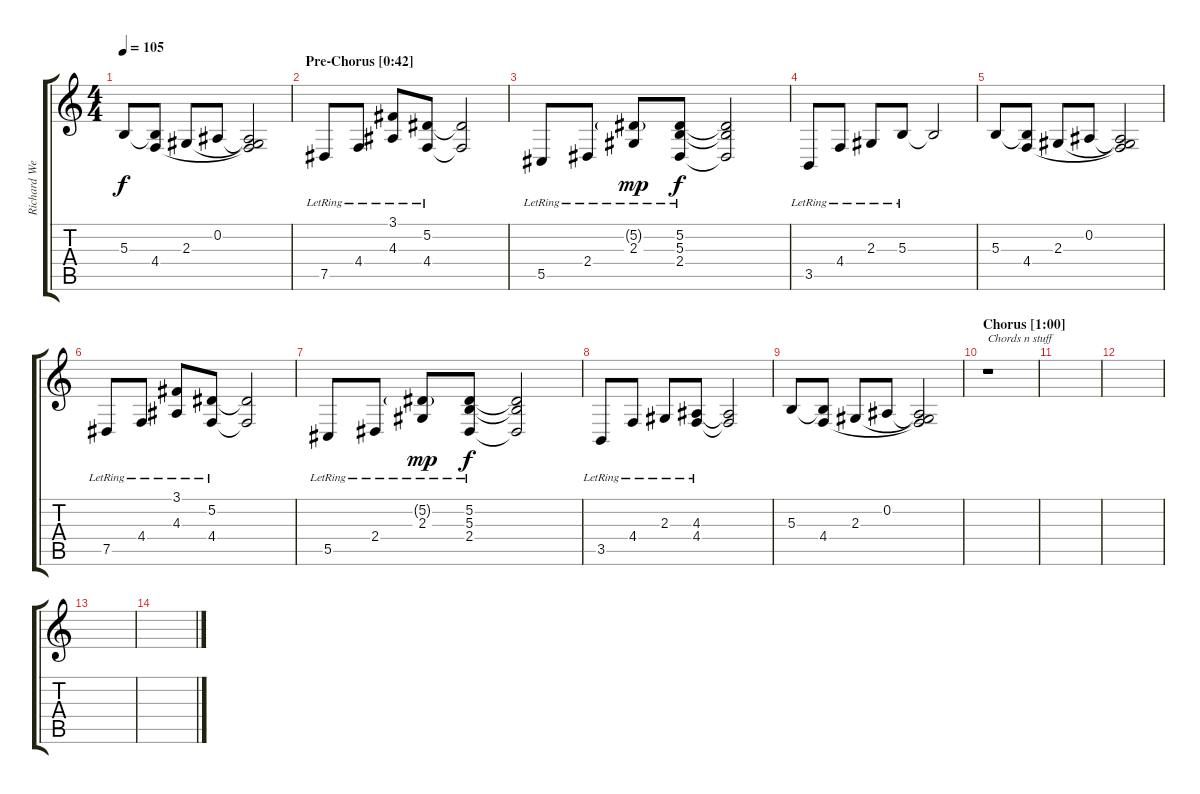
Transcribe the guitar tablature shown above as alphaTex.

\track ("Richard West" "Richard We") {instrument brightacousticpiano}
\staff {score tabs}
\tuning (Eb4 Bb3 Gb3 Db3 Ab2 Eb2) {hide}
\ts (4 4)
\tempo 105
\clef g2
\ks c
5.3.8{dy f} (5.3{t} 4.4).8 2.3.8 0.2.8 (0.2{t} 2.3{t} 4.4{t}).2 |
\section ("" "Pre-Chorus [0:42]")
7.5{lr}.8 4.4{lr}.8 (3.1{lr} 4.3{lr}).8 (5.2{lr} 4.4{lr}).8 (5.2{t} 4.4{t}).2 |
5.5{lr}.8 2.4{lr}.8 (5.2{g lr} 2.3{lr}).8{dy mp} (5.2{lr} 5.3{lr} 2.4{lr}).8{dy f} (5.2{t} 5.3{t} 2.4{t}).2 |
3.5{lr}.8 4.4{lr}.8 2.3{lr}.8 5.3{lr}.8 5.3{t}.2 |
5.3.8 (5.3{t} 4.4).8 2.3.8 0.2.8 (0.2{t} 2.3{t} 4.4{t}).2 |
7.5{lr}.8 4.4{lr}.8 (3.1{lr} 4.3{lr}).8 (5.2{lr} 4.4{lr}).8 (5.2{t} 4.4{t}).2 |
5.5{lr}.8 2.4{lr}.8 (5.2{g lr} 2.3{lr}).8{dy mp} (5.2{lr} 5.3{lr} 2.4{lr}).8{dy f} (5.2{t} 5.3{t} 2.4{t}).2 |
3.5{lr}.8 4.4{lr}.8 2.3{lr}.8 (4.3{lr} 4.4{lr}).8 (4.3{t} 4.4{t}).2 |
5.3.8 (5.3{t} 4.4).8 2.3.8 0.2.8 (0.2{t} 2.3{t} 4.4{t}).2 |
\section ("" "Chorus [1:00]")
r.1{txt "Chords n stuff"} |
|
|
|
\section ("" "")
